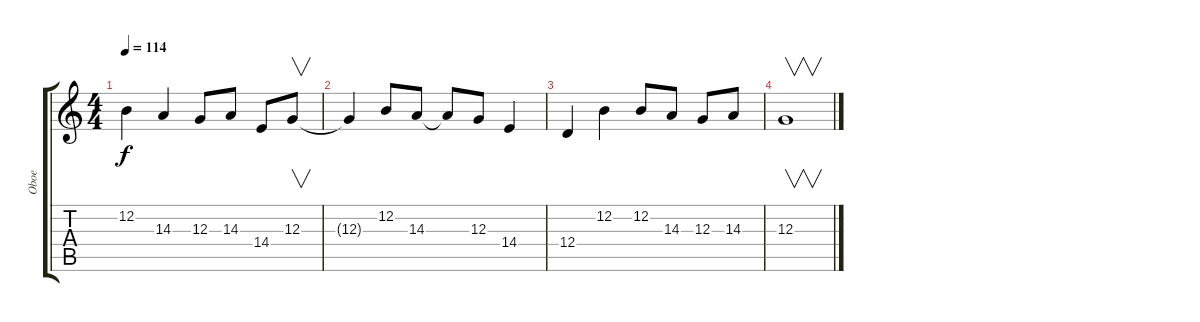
\track ("Oboe" "Oboe") {instrument oboe}
\staff {score tabs}
\tuning (E4 B3 G3 D3 A2 E2) {hide}
\ts (4 4)
\tempo 114
\clef g2
\ks c
12.2.4{dy f} 14.3.4 12.3.8 14.3.8 14.4.8 12.3.8{v} |
12.3{t}.4 12.2.8 14.3.8 14.3{t}.8 12.3.8 14.4.4 |
12.4.4 12.2.4 12.2.8 14.3.8 12.3.8 14.3.8 |
12.3.1{v}
